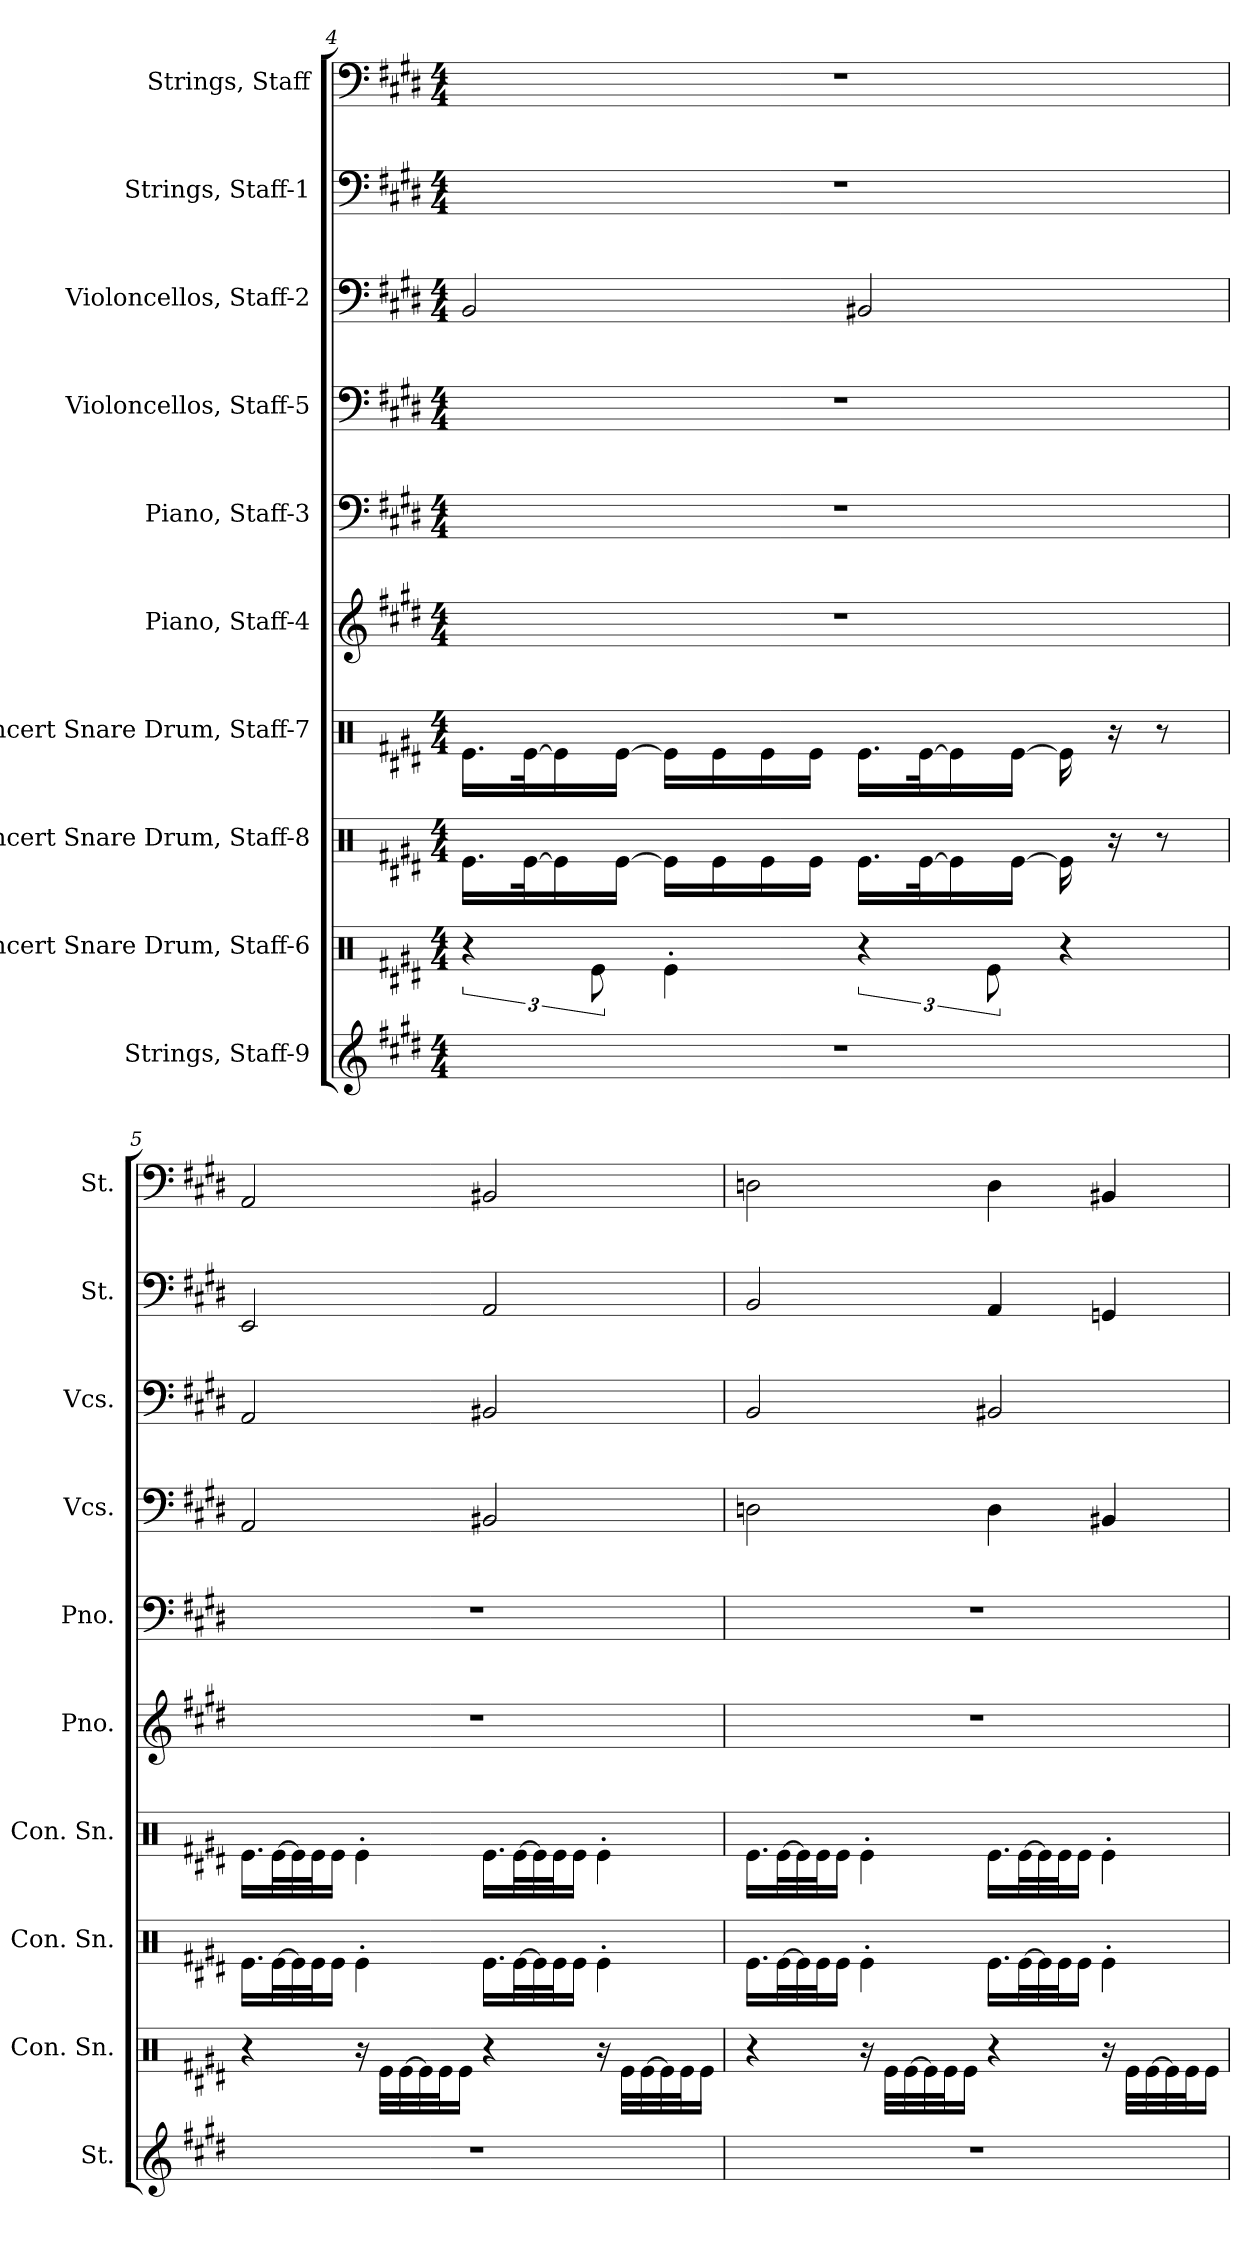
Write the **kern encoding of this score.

**kern	**kern	**kern	**kern	**kern	**kern	**kern	**kern	**kern	**kern
*part10	*part9	*part8	*part7	*part6	*part5	*part4	*part3	*part2	*part1
*staff10	*staff9	*staff8	*staff7	*staff6	*staff5	*staff4	*staff3	*staff2	*staff1
*I"Strings, Staff-9	*I"Concert Snare Drum, Staff-6	*I"Concert Snare Drum, Staff-8	*I"Concert Snare Drum, Staff-7	*I"Piano, Staff-4	*I"Piano, Staff-3	*I"Violoncellos, Staff-5	*I"Violoncellos, Staff-2	*I"Strings, Staff-1	*I"Strings, Staff
*I'St.	*I'Con. Sn.	*I'Con. Sn.	*I'Con. Sn.	*I'Pno.	*I'Pno.	*I'Vcs.	*I'Vcs.	*I'St.	*I'St.
*clefG2	*clefX	*clefX	*clefX	*clefG2	*clefF4	*clefF4	*clefF4	*clefF4	*clefF4
*k[f#c#g#d#]	*k[f#c#g#d#]	*k[f#c#g#d#]	*k[f#c#g#d#]	*k[f#c#g#d#]	*k[f#c#g#d#]	*k[f#c#g#d#]	*k[f#c#g#d#]	*k[f#c#g#d#]	*k[f#c#g#d#]
*M4/4	*M4/4	*M4/4	*M4/4	*M4/4	*M4/4	*M4/4	*M4/4	*M4/4	*M4/4
=4	=4	=4	=4	=4	=4	=4	=4	=4	=4
1r	6r	16.Re\LL	16.Re\LL	1r	1r	1r	2BB/	1r	1r
.	.	[32Re\K	[32Re\K	.	.	.	.	.	.
.	.	16Re\]	16Re\]	.	.	.	.	.	.
.	12Re\	.	.	.	.	.	.	.	.
.	.	[16Re\JJ	[16Re\JJ	.	.	.	.	.	.
.	4Re'\	16Re\LL]	16Re\LL]	.	.	.	.	.	.
.	.	16Re\	16Re\	.	.	.	.	.	.
.	.	16Re\	16Re\	.	.	.	.	.	.
.	.	16Re\JJ	16Re\JJ	.	.	.	.	.	.
.	6r	16.Re\LL	16.Re\LL	.	.	.	2BB#X/	.	.
.	.	[32Re\K	[32Re\K	.	.	.	.	.	.
.	.	16Re\]	16Re\]	.	.	.	.	.	.
.	12Re\	.	.	.	.	.	.	.	.
.	.	[16Re\JJ	[16Re\JJ	.	.	.	.	.	.
.	4r	16Re\]	16Re\]	.	.	.	.	.	.
.	.	16r	16r	.	.	.	.	.	.
.	.	8r	8r	.	.	.	.	.	.
!!LO:PB:g=z
=5	=5	=5	=5	=5	=5	=5	=5	=5	=5
1r	4r	16.Re\LL	16.Re\LL	1r	1r	2AA/	2AA/	2EE/	2AA/
.	.	[32Re\L	[32Re\L	.	.	.	.	.	.
.	.	32Re\]	32Re\]	.	.	.	.	.	.
.	.	32Re\J	32Re\J	.	.	.	.	.	.
.	.	16Re\JJ	16Re\JJ	.	.	.	.	.	.
.	16r	4Re'\	4Re'\	.	.	.	.	.	.
.	32Re\LLL	.	.	.	.	.	.	.	.
.	[32Re\	.	.	.	.	.	.	.	.
.	32Re\]	.	.	.	.	.	.	.	.
.	32Re\J	.	.	.	.	.	.	.	.
.	16Re\JJ	.	.	.	.	.	.	.	.
.	4r	16.Re\LL	16.Re\LL	.	.	2BB#X/	2BB#X/	2AA/	2BB#X/
.	.	[32Re\L	[32Re\L	.	.	.	.	.	.
.	.	32Re\]	32Re\]	.	.	.	.	.	.
.	.	32Re\J	32Re\J	.	.	.	.	.	.
.	.	16Re\JJ	16Re\JJ	.	.	.	.	.	.
.	16r	4Re'\	4Re'\	.	.	.	.	.	.
.	32Re\LLL	.	.	.	.	.	.	.	.
.	[32Re\	.	.	.	.	.	.	.	.
.	32Re\]	.	.	.	.	.	.	.	.
.	32Re\J	.	.	.	.	.	.	.	.
.	16Re\JJ	.	.	.	.	.	.	.	.
!!LO:PB:g=z
=6	=6	=6	=6	=6	=6	=6	=6	=6	=6
1r	4r	16.Re\LL	16.Re\LL	1r	1r	2Dn\	2BB/	2BB/	2Dn\
.	.	[32Re\L	[32Re\L	.	.	.	.	.	.
.	.	32Re\]	32Re\]	.	.	.	.	.	.
.	.	32Re\J	32Re\J	.	.	.	.	.	.
.	.	16Re\JJ	16Re\JJ	.	.	.	.	.	.
.	16r	4Re'\	4Re'\	.	.	.	.	.	.
.	32Re\LLL	.	.	.	.	.	.	.	.
.	[32Re\	.	.	.	.	.	.	.	.
.	32Re\]	.	.	.	.	.	.	.	.
.	32Re\J	.	.	.	.	.	.	.	.
.	16Re\JJ	.	.	.	.	.	.	.	.
.	4r	16.Re\LL	16.Re\LL	.	.	4D\	2BB#X/	4AA/	4D\
.	.	[32Re\L	[32Re\L	.	.	.	.	.	.
.	.	32Re\]	32Re\]	.	.	.	.	.	.
.	.	32Re\J	32Re\J	.	.	.	.	.	.
.	.	16Re\JJ	16Re\JJ	.	.	.	.	.	.
.	16r	4Re'\	4Re'\	.	.	4BB#X/	.	4GGn/	4BB#X/
.	32Re\LLL	.	.	.	.	.	.	.	.
.	[32Re\	.	.	.	.	.	.	.	.
.	32Re\]	.	.	.	.	.	.	.	.
.	32Re\J	.	.	.	.	.	.	.	.
.	16Re\JJ	.	.	.	.	.	.	.	.
=	=	=	=	=	=	=	=	=	=
*-	*-	*-	*-	*-	*-	*-	*-	*-	*-
